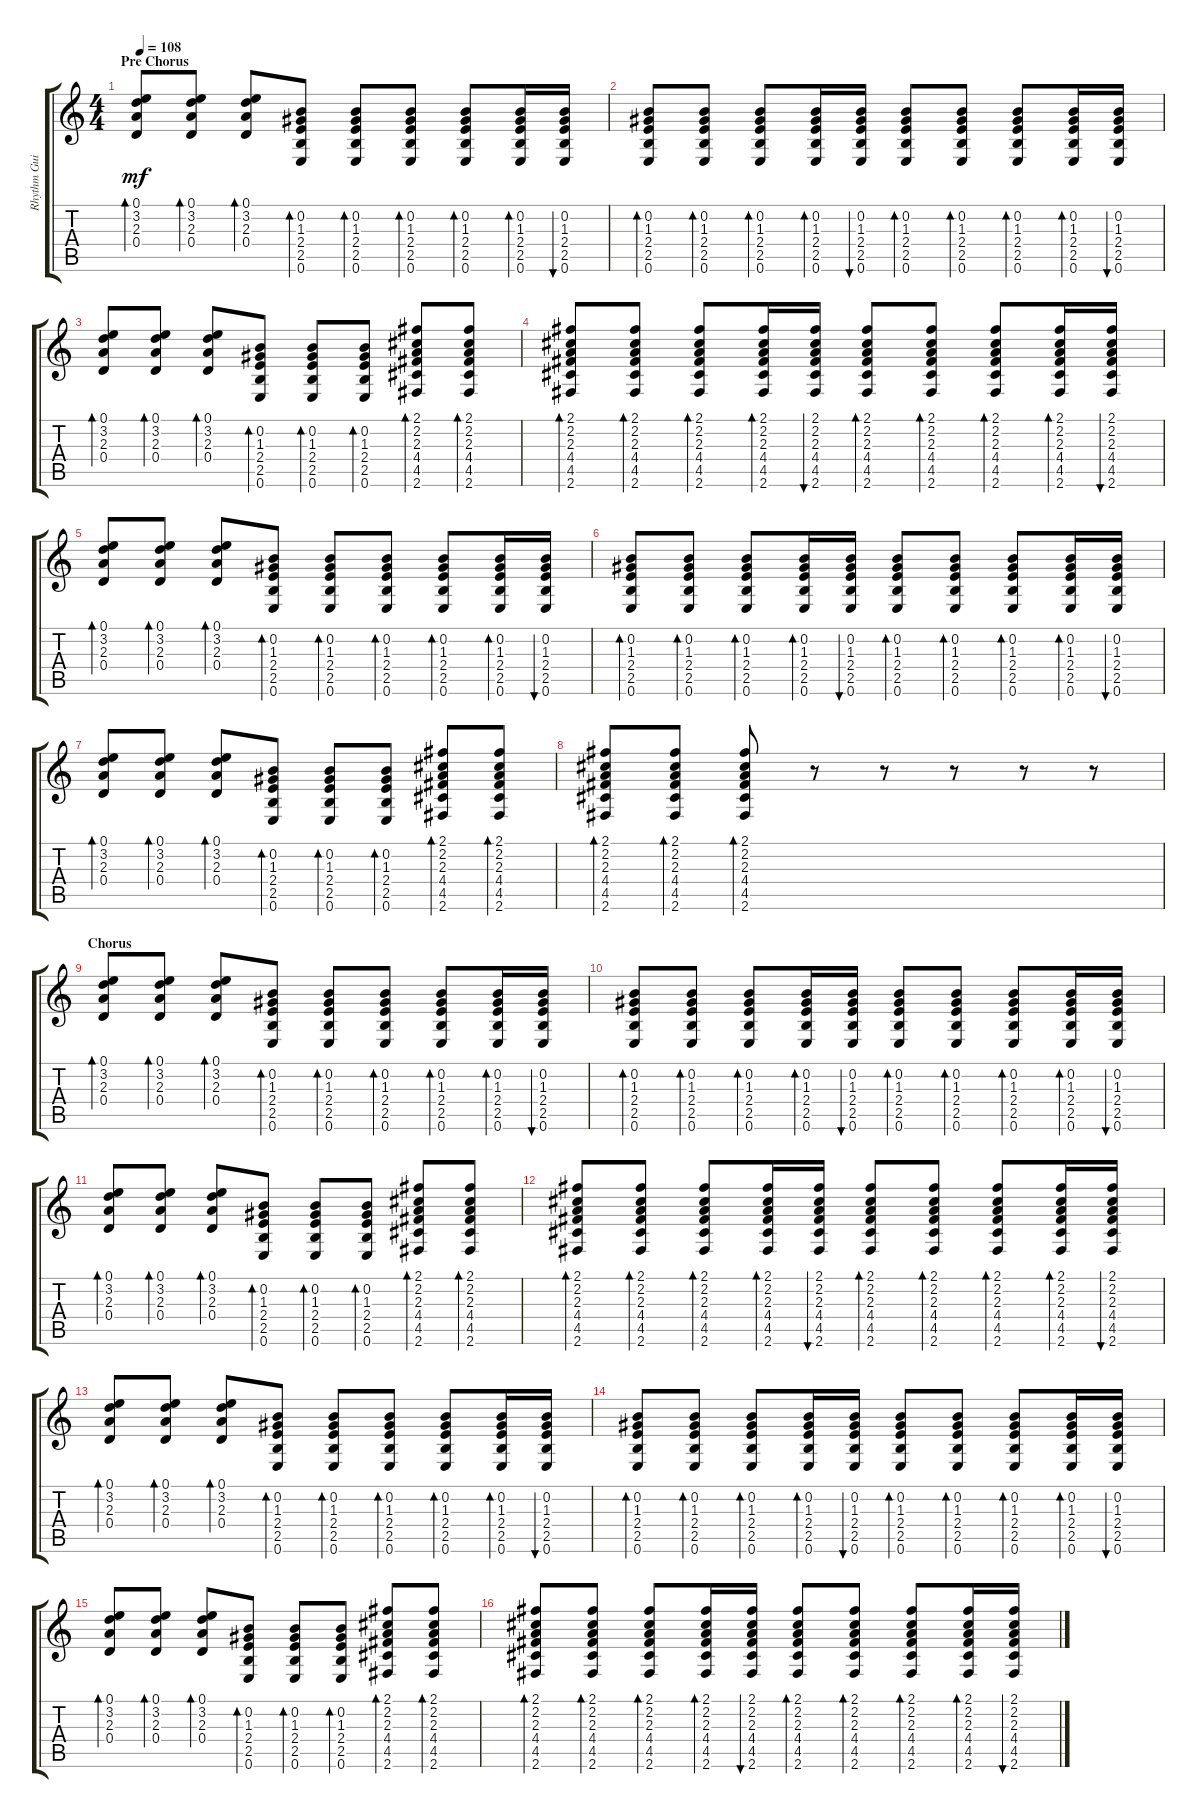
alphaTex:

\track ("Rhythm Guitar" "Rhythm Gui") {instrument overdrivenguitar}
\staff {score tabs}
\tuning (E4 B3 G3 D3 A2 E2) {hide}
\ts (4 4)
\section ("" "Pre Chorus")
\tempo 108
\clef g2
\ks c
(0.1 3.2 2.3 0.4).8{bd 30 dy mf} (0.1 3.2 2.3 0.4).8{bd 30} (0.1 3.2 2.3 0.4).8{bd 30} (0.2 1.3 2.4 2.5 0.6).8{bd 30} (0.2 1.3 2.4 2.5 0.6).8{bd 30} (0.2 1.3 2.4 2.5 0.6).8{bd 30} (0.2 1.3 2.4 2.5 0.6).8{bd 30} (0.2 1.3 2.4 2.5 0.6).16{bd 30} (0.2 1.3 2.4 2.5 0.6).16{bu 30} |
(0.2 1.3 2.4 2.5 0.6).8{bd 30} (0.2 1.3 2.4 2.5 0.6).8{bd 30} (0.2 1.3 2.4 2.5 0.6).8{bd 30} (0.2 1.3 2.4 2.5 0.6).16{bd 30} (0.2 1.3 2.4 2.5 0.6).16{bu 30} (0.2 1.3 2.4 2.5 0.6).8{bd 30} (0.2 1.3 2.4 2.5 0.6).8{bd 30} (0.2 1.3 2.4 2.5 0.6).8{bd 30} (0.2 1.3 2.4 2.5 0.6).16{bd 30} (0.2 1.3 2.4 2.5 0.6).16{bu 30} |
(0.1 3.2 2.3 0.4).8{bd 30} (0.1 3.2 2.3 0.4).8{bd 30} (0.1 3.2 2.3 0.4).8{bd 30} (0.2 1.3 2.4 2.5 0.6).8{bd 30} (0.2 1.3 2.4 2.5 0.6).8{bd 30} (0.2 1.3 2.4 2.5 0.6).8{bd 30} (2.1 2.2 2.3 4.4 4.5 2.6).8{bd 30} (2.1 2.2 2.3 4.4 4.5 2.6).8{bd 30} |
(2.1 2.2 2.3 4.4 4.5 2.6).8{bd 30} (2.1 2.2 2.3 4.4 4.5 2.6).8{bd 30} (2.1 2.2 2.3 4.4 4.5 2.6).8{bd 30} (2.1 2.2 2.3 4.4 4.5 2.6).16{bd 30} (2.1 2.2 2.3 4.4 4.5 2.6).16{bu 30} (2.1 2.2 2.3 4.4 4.5 2.6).8{bd 30} (2.1 2.2 2.3 4.4 4.5 2.6).8{bd 30} (2.1 2.2 2.3 4.4 4.5 2.6).8{bd 30} (2.1 2.2 2.3 4.4 4.5 2.6).16{bd 30} (2.1 2.2 2.3 4.4 4.5 2.6).16{bu 30} |
(0.1 3.2 2.3 0.4).8{bd 30} (0.1 3.2 2.3 0.4).8{bd 30} (0.1 3.2 2.3 0.4).8{bd 30} (0.2 1.3 2.4 2.5 0.6).8{bd 30} (0.2 1.3 2.4 2.5 0.6).8{bd 30} (0.2 1.3 2.4 2.5 0.6).8{bd 30} (0.2 1.3 2.4 2.5 0.6).8{bd 30} (0.2 1.3 2.4 2.5 0.6).16{bd 30} (0.2 1.3 2.4 2.5 0.6).16{bu 30} |
(0.2 1.3 2.4 2.5 0.6).8{bd 30} (0.2 1.3 2.4 2.5 0.6).8{bd 30} (0.2 1.3 2.4 2.5 0.6).8{bd 30} (0.2 1.3 2.4 2.5 0.6).16{bd 30} (0.2 1.3 2.4 2.5 0.6).16{bu 30} (0.2 1.3 2.4 2.5 0.6).8{bd 30} (0.2 1.3 2.4 2.5 0.6).8{bd 30} (0.2 1.3 2.4 2.5 0.6).8{bd 30} (0.2 1.3 2.4 2.5 0.6).16{bd 30} (0.2 1.3 2.4 2.5 0.6).16{bu 30} |
(0.1 3.2 2.3 0.4).8{bd 30} (0.1 3.2 2.3 0.4).8{bd 30} (0.1 3.2 2.3 0.4).8{bd 30} (0.2 1.3 2.4 2.5 0.6).8{bd 30} (0.2 1.3 2.4 2.5 0.6).8{bd 30} (0.2 1.3 2.4 2.5 0.6).8{bd 30} (2.1 2.2 2.3 4.4 4.5 2.6).8{bd 30} (2.1 2.2 2.3 4.4 4.5 2.6).8{bd 30} |
(2.1 2.2 2.3 4.4 4.5 2.6).8{bd 30} (2.1 2.2 2.3 4.4 4.5 2.6).8{bd 30} (2.1 2.2 2.3 4.4 4.5 2.6).8{bd 30} r.8 r.8 r.8 r.8 r.8 |
\section ("" "Chorus")
(0.1 3.2 2.3 0.4).8{bd 30} (0.1 3.2 2.3 0.4).8{bd 30} (0.1 3.2 2.3 0.4).8{bd 30} (0.2 1.3 2.4 2.5 0.6).8{bd 30} (0.2 1.3 2.4 2.5 0.6).8{bd 30} (0.2 1.3 2.4 2.5 0.6).8{bd 30} (0.2 1.3 2.4 2.5 0.6).8{bd 30} (0.2 1.3 2.4 2.5 0.6).16{bd 30} (0.2 1.3 2.4 2.5 0.6).16{bu 30} |
(0.2 1.3 2.4 2.5 0.6).8{bd 30} (0.2 1.3 2.4 2.5 0.6).8{bd 30} (0.2 1.3 2.4 2.5 0.6).8{bd 30} (0.2 1.3 2.4 2.5 0.6).16{bd 30} (0.2 1.3 2.4 2.5 0.6).16{bu 30} (0.2 1.3 2.4 2.5 0.6).8{bd 30} (0.2 1.3 2.4 2.5 0.6).8{bd 30} (0.2 1.3 2.4 2.5 0.6).8{bd 30} (0.2 1.3 2.4 2.5 0.6).16{bd 30} (0.2 1.3 2.4 2.5 0.6).16{bu 30} |
(0.1 3.2 2.3 0.4).8{bd 30} (0.1 3.2 2.3 0.4).8{bd 30} (0.1 3.2 2.3 0.4).8{bd 30} (0.2 1.3 2.4 2.5 0.6).8{bd 30} (0.2 1.3 2.4 2.5 0.6).8{bd 30} (0.2 1.3 2.4 2.5 0.6).8{bd 30} (2.1 2.2 2.3 4.4 4.5 2.6).8{bd 30} (2.1 2.2 2.3 4.4 4.5 2.6).8{bd 30} |
(2.1 2.2 2.3 4.4 4.5 2.6).8{bd 30} (2.1 2.2 2.3 4.4 4.5 2.6).8{bd 30} (2.1 2.2 2.3 4.4 4.5 2.6).8{bd 30} (2.1 2.2 2.3 4.4 4.5 2.6).16{bd 30} (2.1 2.2 2.3 4.4 4.5 2.6).16{bu 30} (2.1 2.2 2.3 4.4 4.5 2.6).8{bd 30} (2.1 2.2 2.3 4.4 4.5 2.6).8{bd 30} (2.1 2.2 2.3 4.4 4.5 2.6).8{bd 30} (2.1 2.2 2.3 4.4 4.5 2.6).16{bd 30} (2.1 2.2 2.3 4.4 4.5 2.6).16{bu 30} |
(0.1 3.2 2.3 0.4).8{bd 30} (0.1 3.2 2.3 0.4).8{bd 30} (0.1 3.2 2.3 0.4).8{bd 30} (0.2 1.3 2.4 2.5 0.6).8{bd 30} (0.2 1.3 2.4 2.5 0.6).8{bd 30} (0.2 1.3 2.4 2.5 0.6).8{bd 30} (0.2 1.3 2.4 2.5 0.6).8{bd 30} (0.2 1.3 2.4 2.5 0.6).16{bd 30} (0.2 1.3 2.4 2.5 0.6).16{bu 30} |
(0.2 1.3 2.4 2.5 0.6).8{bd 30} (0.2 1.3 2.4 2.5 0.6).8{bd 30} (0.2 1.3 2.4 2.5 0.6).8{bd 30} (0.2 1.3 2.4 2.5 0.6).16{bd 30} (0.2 1.3 2.4 2.5 0.6).16{bu 30} (0.2 1.3 2.4 2.5 0.6).8{bd 30} (0.2 1.3 2.4 2.5 0.6).8{bd 30} (0.2 1.3 2.4 2.5 0.6).8{bd 30} (0.2 1.3 2.4 2.5 0.6).16{bd 30} (0.2 1.3 2.4 2.5 0.6).16{bu 30} |
(0.1 3.2 2.3 0.4).8{bd 30} (0.1 3.2 2.3 0.4).8{bd 30} (0.1 3.2 2.3 0.4).8{bd 30} (0.2 1.3 2.4 2.5 0.6).8{bd 30} (0.2 1.3 2.4 2.5 0.6).8{bd 30} (0.2 1.3 2.4 2.5 0.6).8{bd 30} (2.1 2.2 2.3 4.4 4.5 2.6).8{bd 30} (2.1 2.2 2.3 4.4 4.5 2.6).8{bd 30} |
(2.1 2.2 2.3 4.4 4.5 2.6).8{bd 30} (2.1 2.2 2.3 4.4 4.5 2.6).8{bd 30} (2.1 2.2 2.3 4.4 4.5 2.6).8{bd 30} (2.1 2.2 2.3 4.4 4.5 2.6).16{bd 30} (2.1 2.2 2.3 4.4 4.5 2.6).16{bu 30} (2.1 2.2 2.3 4.4 4.5 2.6).8{bd 30} (2.1 2.2 2.3 4.4 4.5 2.6).8{bd 30} (2.1 2.2 2.3 4.4 4.5 2.6).8{bd 30} (2.1 2.2 2.3 4.4 4.5 2.6).16{bd 30} (2.1 2.2 2.3 4.4 4.5 2.6).16{bu 30}
